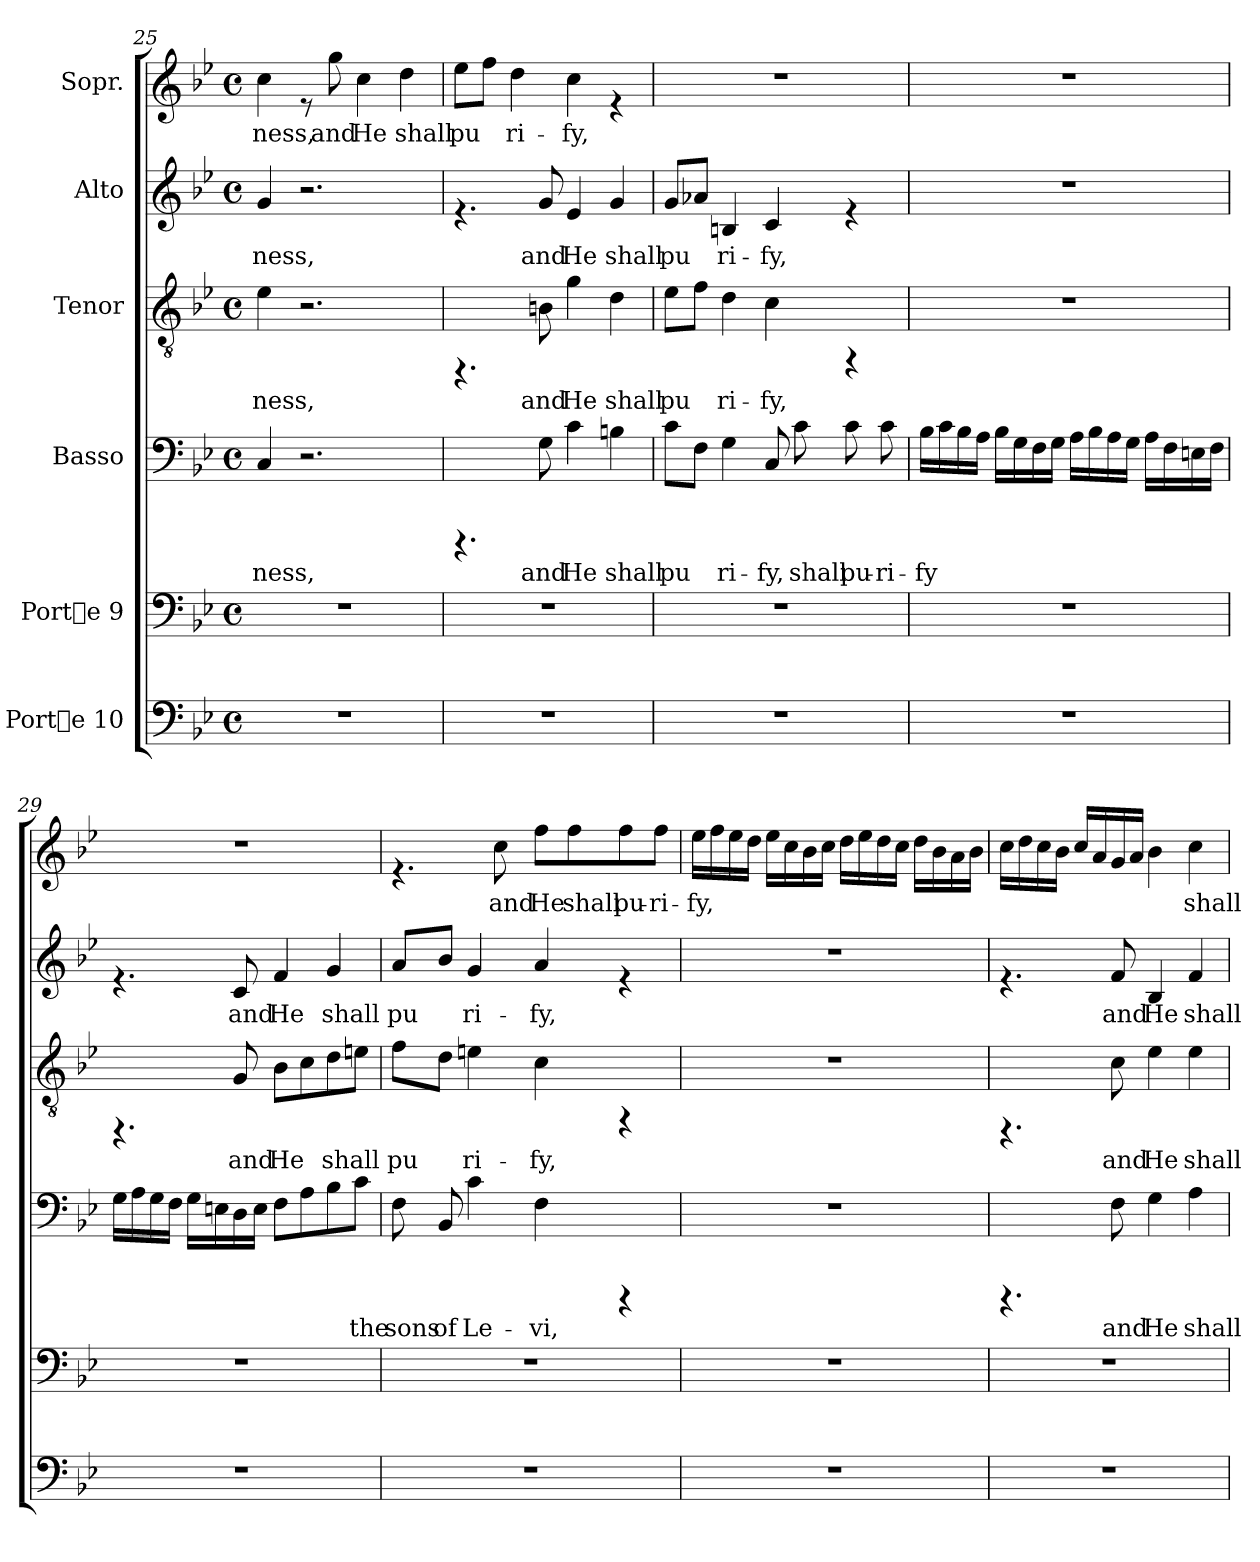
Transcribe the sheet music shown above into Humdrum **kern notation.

**kern	**kern	**kern	**text	**kern	**text	**kern	**text	**kern	**text
*part6	*part5	*part4	*part4	*part3	*part3	*part2	*part2	*part1	*part1
*staff6	*staff5	*staff4	*staff4	*staff3	*staff3	*staff2	*staff2	*staff1	*staff1
*I"Porte 10	*I"Porte 9	*I"Basso	*	*I"Tenor	*	*I"Alto	*	*I"Sopr.	*
!!LO:LB:g=z
*clefF4	*clefF4	*clefF4	*	*clefGv2	*	*clefG2	*	*clefG2	*
*k[b-e-]	*k[b-e-]	*k[b-e-]	*	*k[b-e-]	*	*k[b-e-]	*	*k[b-e-]	*
*B-:	*B-:	*B-:	*	*B-:	*	*B-:	*	*B-:	*
*M4/4	*M4/4	*M4/4	*	*M4/4	*	*M4/4	*	*M4/4	*
*met(c)	*met(c)	*met(c)	*	*met(c)	*	*met(c)	*	*met(c)	*
=25	=25	=25	=25	=25	=25	=25	=25	=25	=25
!	!	!	!LO:LY:b:cj	!	!LO:LY:b:cj	!	!LO:LY:b:cj	!	!LO:LY:b:cj
1r	1r	4C/	-ness,	4e-\	-ness,	4g/	-ness,	4cc\	-ness,
.	.	2.r	.	2.r	.	2.r	.	8re	.
!	!	!	!	!	!	!	!	!	!LO:LY:b:cj
.	.	.	.	.	.	.	.	8gg\	and
!	!	!	!	!	!	!	!	!	!LO:LY:b:cj
.	.	.	.	.	.	.	.	4cc\	He
!	!	!	!	!	!	!	!	!	!LO:LY:b:cj
.	.	.	.	.	.	.	.	4dd\	shall
=26	=26	=26	=26	=26	=26	=26	=26	=26	=26
!	!	!	!	!	!	!	!	!	!LO:LY:b:cj
1r	1r	4.rBBBB	.	4.rEE	.	4.re	.	8ee-\L	pu-
!	!	!	!	!	!	!	!	!	!LO:LY:b:cj
.	.	.	.	.	.	.	.	8ff\J	--
!	!	!	!	!	!	!	!	!	!LO:LY:b:cj
.	.	.	.	.	.	.	.	4dd\	-ri-
!	!	!	!LO:LY:b:cj	!	!LO:LY:b:cj	!	!LO:LY:b:cj	!	!
.	.	8G\	and	8Bn\	and	8g/	and	.	.
!	!	!	!LO:LY:b:cj	!	!LO:LY:b:cj	!	!LO:LY:b:cj	!	!LO:LY:b:cj
.	.	4c\	He	4g\	He	4e-/	He	4cc\	-fy,
!	!	!	!LO:LY:b:cj	!	!LO:LY:b:cj	!	!LO:LY:b:cj	!	!
.	.	4Bn\	shall	4d\	shall	4g/	shall	4re	.
=27	=27	=27	=27	=27	=27	=27	=27	=27	=27
!	!	!	!LO:LY:b:cj	!	!LO:LY:b:cj	!	!LO:LY:b:cj	!	!
1r	1r	8c\L	pu-	8e-\L	pu-	8g/L	pu-	1r	.
!	!	!	!LO:LY:b:cj	!	!LO:LY:b:cj	!	!LO:LY:b:cj	!	!
.	.	8F\J	--	8f\J	--	8a-X/J	--	.	.
!	!	!	!LO:LY:b:cj	!	!LO:LY:b:cj	!	!LO:LY:b:cj	!	!
.	.	4G\	-ri-	4d\	-ri-	4Bn/	-ri-	.	.
!	!	!	!LO:LY:b:cj	!	!LO:LY:b:cj	!	!LO:LY:b:cj	!	!
.	.	8C/L	-fy,	4c\	-fy,	4c/	-fy,	.	.
!	!	!	!LO:LY:b:cj	!	!	!	!	!	!
.	.	8c\L	shall	.	.	.	.	.	.
!	!	!	!LO:LY:b:cj	!	!	!	!	!	!
.	.	8c\	pu-	4rEE	.	4re	.	.	.
!	!	!	!LO:LY:b:cj	!	!	!	!	!	!
.	.	8c\J	-ri-	.	.	.	.	.	.
=28	=28	=28	=28	=28	=28	=28	=28	=28	=28
!	!	!	!LO:LY:b:cj	!	!	!	!	!	!
1r	1r	16B-\L	-fy	1r	.	1r	.	1r	.
!	!	!	!LO:LY:b:cj	!	!	!	!	!	!
.	.	16c\	-	.	.	.	.	.	.
!	!	!	!LO:LY:b:cj	!	!	!	!	!	!
.	.	16B-\	--	.	.	.	.	.	.
!	!	!	!LO:LY:b:cj	!	!	!	!	!	!
.	.	16A\J	--	.	.	.	.	.	.
!	!	!	!LO:LY:b:cj	!	!	!	!	!	!
.	.	16B-\L	--	.	.	.	.	.	.
!	!	!	!LO:LY:b:cj	!	!	!	!	!	!
.	.	16G\	--	.	.	.	.	.	.
!	!	!	!LO:LY:b:cj	!	!	!	!	!	!
.	.	16F\	--	.	.	.	.	.	.
!	!	!	!LO:LY:b:cj	!	!	!	!	!	!
.	.	16G\J	--	.	.	.	.	.	.
!	!	!	!LO:LY:b:cj	!	!	!	!	!	!
.	.	16A\L	--	.	.	.	.	.	.
!	!	!	!LO:LY:b:cj	!	!	!	!	!	!
.	.	16B-\	--	.	.	.	.	.	.
!	!	!	!LO:LY:b:cj	!	!	!	!	!	!
.	.	16A\	--	.	.	.	.	.	.
!	!	!	!LO:LY:b:cj	!	!	!	!	!	!
.	.	16G\J	--	.	.	.	.	.	.
!	!	!	!LO:LY:b:cj	!	!	!	!	!	!
.	.	16A\L	--	.	.	.	.	.	.
!	!	!	!LO:LY:b:cj	!	!	!	!	!	!
.	.	16F\	--	.	.	.	.	.	.
!	!	!	!LO:LY:b:cj	!	!	!	!	!	!
.	.	16En\	--	.	.	.	.	.	.
!	!	!	!LO:LY:b:cj	!	!	!	!	!	!
.	.	16F\J	--	.	.	.	.	.	.
!!LO:PB:g=z
=29	=29	=29	=29	=29	=29	=29	=29	=29	=29
!	!	!	!LO:LY:b:cj	!	!	!	!	!	!
1r	1r	16G\L	--	4.rEE	.	4.re	.	1r	.
!	!	!	!LO:LY:b:cj	!	!	!	!	!	!
.	.	16A\	--	.	.	.	.	.	.
!	!	!	!LO:LY:b:cj	!	!	!	!	!	!
.	.	16G\	--	.	.	.	.	.	.
!	!	!	!LO:LY:b:cj	!	!	!	!	!	!
.	.	16F\J	--	.	.	.	.	.	.
!	!	!	!LO:LY:b:cj	!	!	!	!	!	!
.	.	16G\L	--	.	.	.	.	.	.
!	!	!	!LO:LY:b:cj	!	!	!	!	!	!
.	.	16En\	--	.	.	.	.	.	.
!	!	!	!LO:LY:b:cj	!	!LO:LY:b:cj	!	!LO:LY:b:cj	!	!
.	.	16D\	--	8G/	and	8c/	and	.	.
!	!	!	!LO:LY:b:cj	!	!	!	!	!	!
.	.	16E\J	--	.	.	.	.	.	.
!	!	!	!LO:LY:b:cj	!	!LO:LY:b:cj	!	!LO:LY:b:cj	!	!
.	.	8F\L	--	8B-\L	He	4f/	He	.	.
!	!	!	!LO:LY:b:cj	!	!LO:LY:b:cj	!	!	!	!
.	.	8A\	--	8c\	-	.	.	.	.
!	!	!	!LO:LY:b:cj	!	!LO:LY:b:cj	!	!LO:LY:b:cj	!	!
.	.	8B-\	--	8d\	-shall	4g/	shall	.	.
!	!	!	!LO:LY:b:cj	!	!LO:LY:b:cj	!	!	!	!
.	.	8c\J	-the	8en\J	-	.	.	.	.
=30	=30	=30	=30	=30	=30	=30	=30	=30	=30
!	!	!	!LO:LY:b:cj	!	!LO:LY:b:cj	!	!LO:LY:b:cj	!	!
1r	1r	8F\L	sons	8f\L	-pu-	8a/L	pu-	4.re	.
!	!	!	!LO:LY:b:cj	!	!LO:LY:b:cj	!	!LO:LY:b:cj	!	!
.	.	8BB-/L	-of	8d\J	--	8b-/J	--	.	.
!	!	!	!LO:LY:b:cj	!	!LO:LY:b:cj	!	!LO:LY:b:cj	!	!
.	.	4c\	Le-	4en\	-ri-	4g/	-ri-	.	.
!	!	!	!	!	!	!	!	!	!LO:LY:b:cj
.	.	.	.	.	.	.	.	8cc\	and
!	!	!	!LO:LY:b:cj	!	!LO:LY:b:cj	!	!LO:LY:b:cj	!	!LO:LY:b:cj
.	.	4F\	vi,	4c\	-fy,	4a/	-fy,	8ff\L	He
!	!	!	!	!	!	!	!	!	!LO:LY:b:cj
.	.	.	.	.	.	.	.	8ff\	shall
!	!	!	!	!	!	!	!	!	!LO:LY:b:cj
.	.	4rBBBB	.	4rEE	.	4re	.	8ff\	pu-
!	!	!	!	!	!	!	!	!	!LO:LY:b:cj
.	.	.	.	.	.	.	.	8ff\J	-ri-
=31	=31	=31	=31	=31	=31	=31	=31	=31	=31
!	!	!	!	!	!	!	!	!	!LO:LY:b:cj
1r	1r	1r	.	1r	.	1r	.	16ee-\L	-fy,
!	!	!	!	!	!	!	!	!	!LO:LY:b:cj
.	.	.	.	.	.	.	.	16ff\	-
!	!	!	!	!	!	!	!	!	!LO:LY:b:cj
.	.	.	.	.	.	.	.	16ee-\	--
!	!	!	!	!	!	!	!	!	!LO:LY:b:cj
.	.	.	.	.	.	.	.	16dd\J	--
!	!	!	!	!	!	!	!	!	!LO:LY:b:cj
.	.	.	.	.	.	.	.	16ee-\L	--
!	!	!	!	!	!	!	!	!	!LO:LY:b:cj
.	.	.	.	.	.	.	.	16cc\	--
!	!	!	!	!	!	!	!	!	!LO:LY:b:cj
.	.	.	.	.	.	.	.	16b-\	--
!	!	!	!	!	!	!	!	!	!LO:LY:b:cj
.	.	.	.	.	.	.	.	16cc\J	--
!	!	!	!	!	!	!	!	!	!LO:LY:b:cj
.	.	.	.	.	.	.	.	16dd\L	--
!	!	!	!	!	!	!	!	!	!LO:LY:b:cj
.	.	.	.	.	.	.	.	16ee-\	--
!	!	!	!	!	!	!	!	!	!LO:LY:b:cj
.	.	.	.	.	.	.	.	16dd\	--
!	!	!	!	!	!	!	!	!	!LO:LY:b:cj
.	.	.	.	.	.	.	.	16cc\J	--
!	!	!	!	!	!	!	!	!	!LO:LY:b:cj
.	.	.	.	.	.	.	.	16dd\L	--
!	!	!	!	!	!	!	!	!	!LO:LY:b:cj
.	.	.	.	.	.	.	.	16b-\	--
!	!	!	!	!	!	!	!	!	!LO:LY:b:cj
.	.	.	.	.	.	.	.	16a\	--
!	!	!	!	!	!	!	!	!	!LO:LY:b:cj
.	.	.	.	.	.	.	.	16b-\J	--
!!LO:LB:g=z
=32	=32	=32	=32	=32	=32	=32	=32	=32	=32
!	!	!	!	!	!	!	!	!	!LO:LY:b:cj
1r	1r	4.rBBBB	.	4.rEE	.	4.re	.	16cc\L	--
!	!	!	!	!	!	!	!	!	!LO:LY:b:cj
.	.	.	.	.	.	.	.	16dd\	--
!	!	!	!	!	!	!	!	!	!LO:LY:b:cj
.	.	.	.	.	.	.	.	16cc\	--
!	!	!	!	!	!	!	!	!	!LO:LY:b:cj
.	.	.	.	.	.	.	.	16b-\J	--
!	!	!	!	!	!	!	!	!	!LO:LY:b:cj
.	.	.	.	.	.	.	.	16cc/L	--
!	!	!	!	!	!	!	!	!	!LO:LY:b:cj
.	.	.	.	.	.	.	.	16a/	--
!	!	!	!LO:LY:b:cj	!	!LO:LY:b:cj	!	!LO:LY:b:cj	!	!LO:LY:b:cj
.	.	8F\	and	8c\	and	8f/	and	16g/	--
!	!	!	!	!	!	!	!	!	!LO:LY:b:cj
.	.	.	.	.	.	.	.	16a/J	--
!	!	!	!LO:LY:b:cj	!	!LO:LY:b:cj	!	!LO:LY:b:cj	!	!LO:LY:b:cj
.	.	4G\	He	4e-\	He	4B-/	He	4b-\	--
!	!	!	!LO:LY:b:cj	!	!LO:LY:b:cj	!	!LO:LY:b:cj	!	!LO:LY:b:cj
.	.	4A\	shall	4e-\	shall	4f/	shall	4cc\	-shall
=	=	=	=	=	=	=	=	=	=
*-	*-	*-	*-	*-	*-	*-	*-	*-	*-
